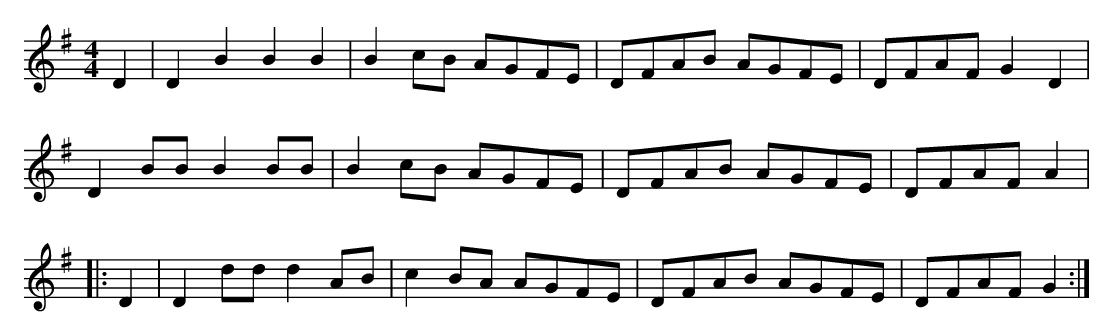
X:1
M:4/4
K:G
D2|D2B2B2B2|B2cB AGFE|DFAB AGFE|DFAF G2D2|
D2BB B2BB|B2cB AGFE|DFAB AGFE|DFAF A2|
|:D2|D2dd d2AB|c2BA AGFE|DFAB AGFE|DFAF G2:|
